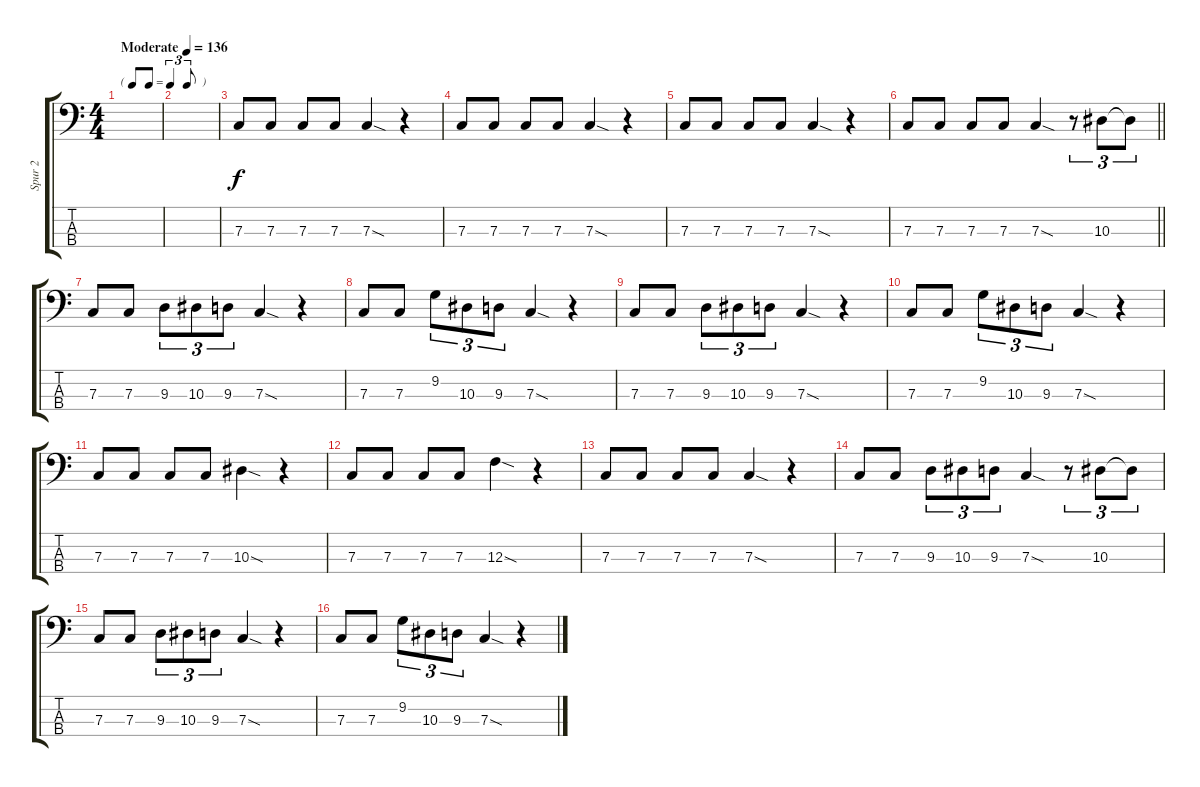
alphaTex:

\track ("Spur 2" "Spur 2") {instrument electricbasspick}
\staff {score tabs}
\tuning (Eb2 Bb1 F1 C1) {hide}
\ts (4 4)
\tf triplet8th
\tempo (136 "Moderate")
\clef f4
\ks c
|
|
7.3.8 7.3.8 7.3.8 7.3.8 7.3{sod}.4 r.4 |
7.3.8 7.3.8 7.3.8 7.3.8 7.3{sod}.4 r.4 |
7.3.8 7.3.8 7.3.8 7.3.8 7.3{sod}.4 r.4 |
\barLineRight lightlight
7.3.8 7.3.8 7.3.8 7.3.8 7.3{sod}.4 r.8{tu (3 2)} 10.3.8{tu (3 2)} 10.3{t}.8{tu (3 2)} |
7.3.8 7.3.8 9.3.8{tu (3 2)} 10.3.8{tu (3 2)} 9.3.8{tu (3 2)} 7.3{sod}.4 r.4 |
7.3.8 7.3.8 9.2.8{tu (3 2)} 10.3.8{tu (3 2)} 9.3.8{tu (3 2)} 7.3{sod}.4 r.4 |
7.3.8 7.3.8 9.3.8{tu (3 2)} 10.3.8{tu (3 2)} 9.3.8{tu (3 2)} 7.3{sod}.4 r.4 |
7.3.8 7.3.8 9.2.8{tu (3 2)} 10.3.8{tu (3 2)} 9.3.8{tu (3 2)} 7.3{sod}.4 r.4 |
7.3.8 7.3.8 7.3.8 7.3.8 10.3{sod}.4 r.4 |
7.3.8 7.3.8 7.3.8 7.3.8 12.3{sod}.4 r.4 |
7.3.8 7.3.8 7.3.8 7.3.8 7.3{sod}.4 r.4 |
7.3.8 7.3.8 9.3.8{tu (3 2)} 10.3.8{tu (3 2)} 9.3.8{tu (3 2)} 7.3{sod}.4 r.8{tu (3 2)} 10.3.8{tu (3 2)} 10.3{t}.8{tu (3 2)} |
7.3.8 7.3.8 9.3.8{tu (3 2)} 10.3.8{tu (3 2)} 9.3.8{tu (3 2)} 7.3{sod}.4 r.4 |
7.3.8 7.3.8 9.2.8{tu (3 2)} 10.3.8{tu (3 2)} 9.3.8{tu (3 2)} 7.3{sod}.4 r.4
